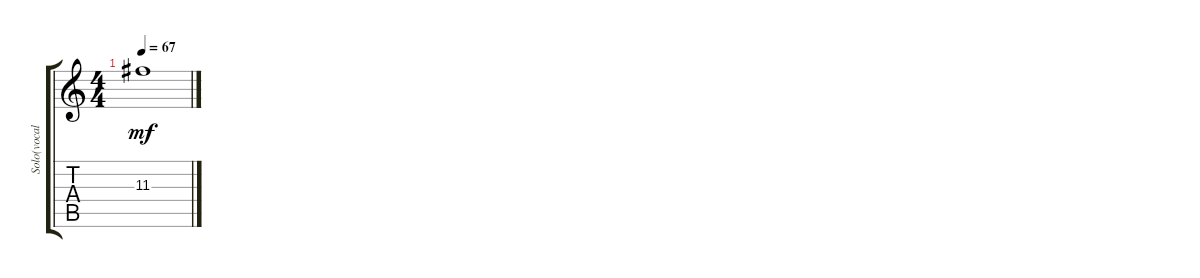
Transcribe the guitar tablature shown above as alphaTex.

\track ("Solo(vocalist na peregruze)" "Solo(vocal") {instrument distortionguitar}
\staff {score tabs}
\tuning (E4 B3 G3 D3 A2 E2) {hide}
\ts (4 4)
\tempo 67
\clef g2
\ks c
11.3.1{dy mf}
